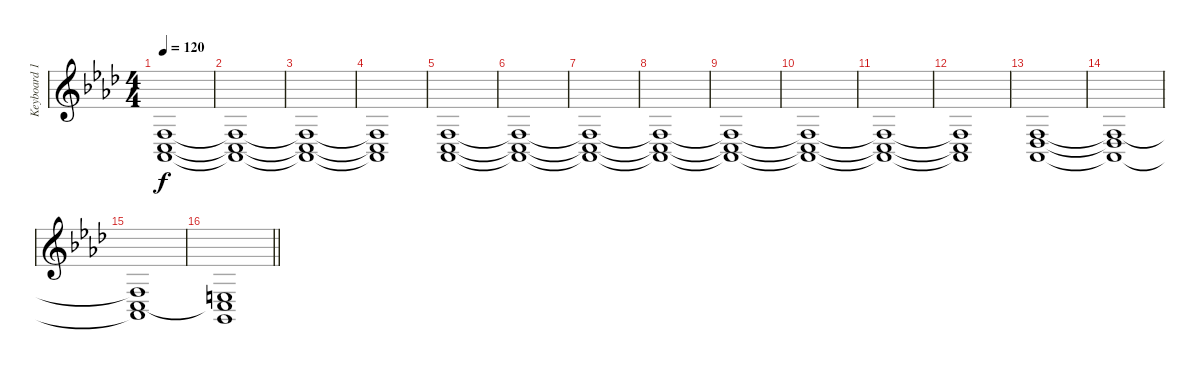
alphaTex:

\track ("Keyboard 1" "Keyboard 1") {instrument stringensemble1}
\staff {score}
\tuning (E4 B3 G3 D3 A2 E2) {hide}
\ts (4 4)
\tempo 120
\clef g2
\ks fminor
(3.4{t} 3.5{t} 4.6{t}).1{dy f} |
(3.4{t} 3.5{t} 4.6{t}).1 |
(3.4{t} 3.5{t} 4.6{t}).1 |
(3.4{t} 3.5{t} 4.6{t}).1 |
(3.4 3.5 4.6).1 |
(3.4{t} 3.5{t} 4.6{t}).1 |
(3.4{t} 3.5{t} 4.6{t}).1 |
(3.4{t} 3.5{t} 4.6{t}).1 |
(3.4{t} 3.5{t} 4.6{t}).1 |
(3.4{t} 3.5{t} 4.6{t}).1 |
(3.4{t} 3.5{t} 4.6{t}).1 |
(3.4{t} 3.5{t} 4.6{t}).1 |
(3.4 4.5 4.6).1 |
(3.4{t} 4.5{t} 4.6{t}).1 |
(3.4{t} 3.5 4.6{t}).1 |
\barLineRight lightlight
(2.4 3.5{t} 3.6).1
